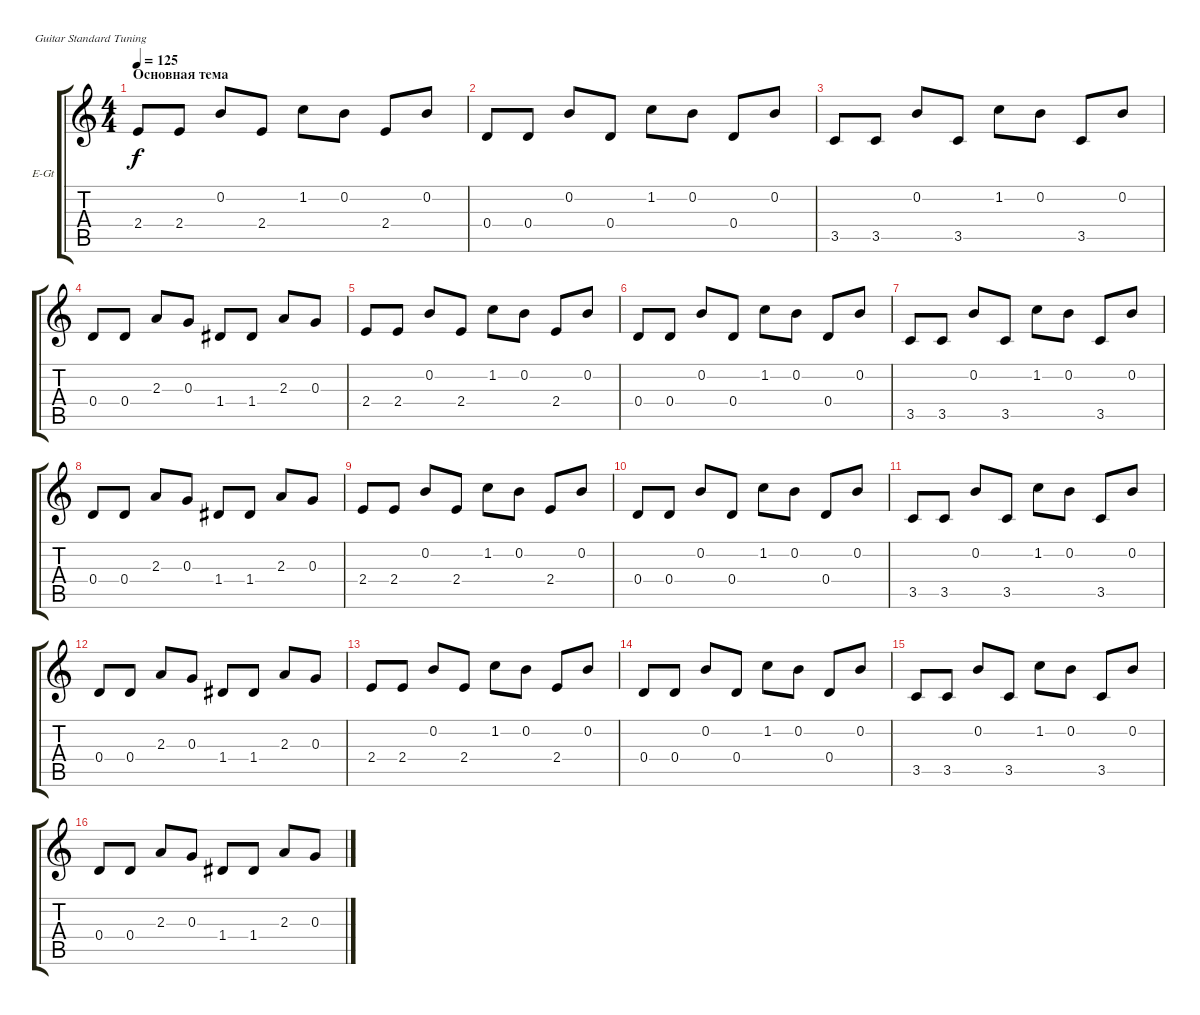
\defaultSystemsLayout 4
\bracketExtendMode groupsimilarinstruments
\firstSystemTrackNameOrientation horizontal
\otherSystemsTrackNameOrientation horizontal
\track ("Electric Guitar (Clean)" "E-Gt") {instrument electricguitarclean}
\staff {score tabs}
\tuning (E4 B3 G3 D3 A2 E2)
\ts (4 4)
\section ("" "Основная тема")
\tempo 125
\clef g2
\ks c
2.4.8{dy f} 2.4.8 0.2.8 2.4.8 1.2.8 0.2.8 2.4.8 0.2.8 |
0.4.8 0.4.8 0.2.8 0.4.8 1.2.8 0.2.8 0.4.8 0.2.8 |
3.5.8 3.5.8 0.2.8 3.5.8 1.2.8 0.2.8 3.5.8 0.2.8 |
0.4.8 0.4.8 2.3.8 0.3.8 1.4.8 1.4.8 2.3.8 0.3.8 |
2.4.8 2.4.8 0.2.8 2.4.8 1.2.8 0.2.8 2.4.8 0.2.8 |
0.4.8 0.4.8 0.2.8 0.4.8 1.2.8 0.2.8 0.4.8 0.2.8 |
3.5.8 3.5.8 0.2.8 3.5.8 1.2.8 0.2.8 3.5.8 0.2.8 |
0.4.8 0.4.8 2.3.8 0.3.8 1.4.8 1.4.8 2.3.8 0.3.8 |
2.4.8 2.4.8 0.2.8 2.4.8 1.2.8 0.2.8 2.4.8 0.2.8 |
0.4.8 0.4.8 0.2.8 0.4.8 1.2.8 0.2.8 0.4.8 0.2.8 |
3.5.8 3.5.8 0.2.8 3.5.8 1.2.8 0.2.8 3.5.8 0.2.8 |
0.4.8 0.4.8 2.3.8 0.3.8 1.4.8 1.4.8 2.3.8 0.3.8 |
2.4.8 2.4.8 0.2.8 2.4.8 1.2.8 0.2.8 2.4.8 0.2.8 |
0.4.8 0.4.8 0.2.8 0.4.8 1.2.8 0.2.8 0.4.8 0.2.8 |
3.5.8 3.5.8 0.2.8 3.5.8 1.2.8 0.2.8 3.5.8 0.2.8 |
0.4.8 0.4.8 2.3.8 0.3.8 1.4.8 1.4.8 2.3.8 0.3.8
